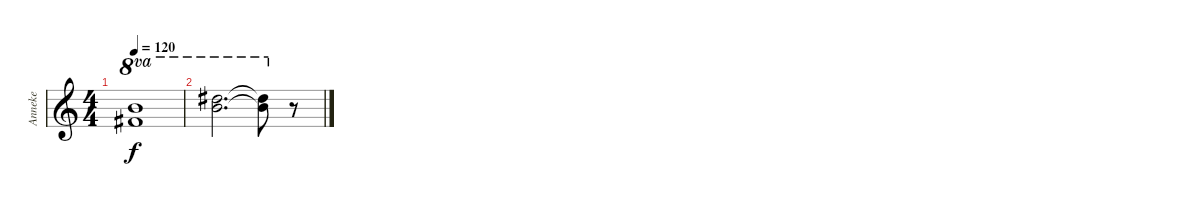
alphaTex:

\track ("Anneke" "Anneke") {instrument flute}
\staff {score}
\tuning (Eb4 B3 Gb3 B2 Gb2 B1) {hide}
\ts (4 4)
\tempo 120
\clef g2
\ks c
(20.1{t} 19.2{t}).1{ot 8va dy f} |
(24.1 24.2).2{d ot 8va} (24.1{t} 24.2{t}).8{ot 8va} r.8
